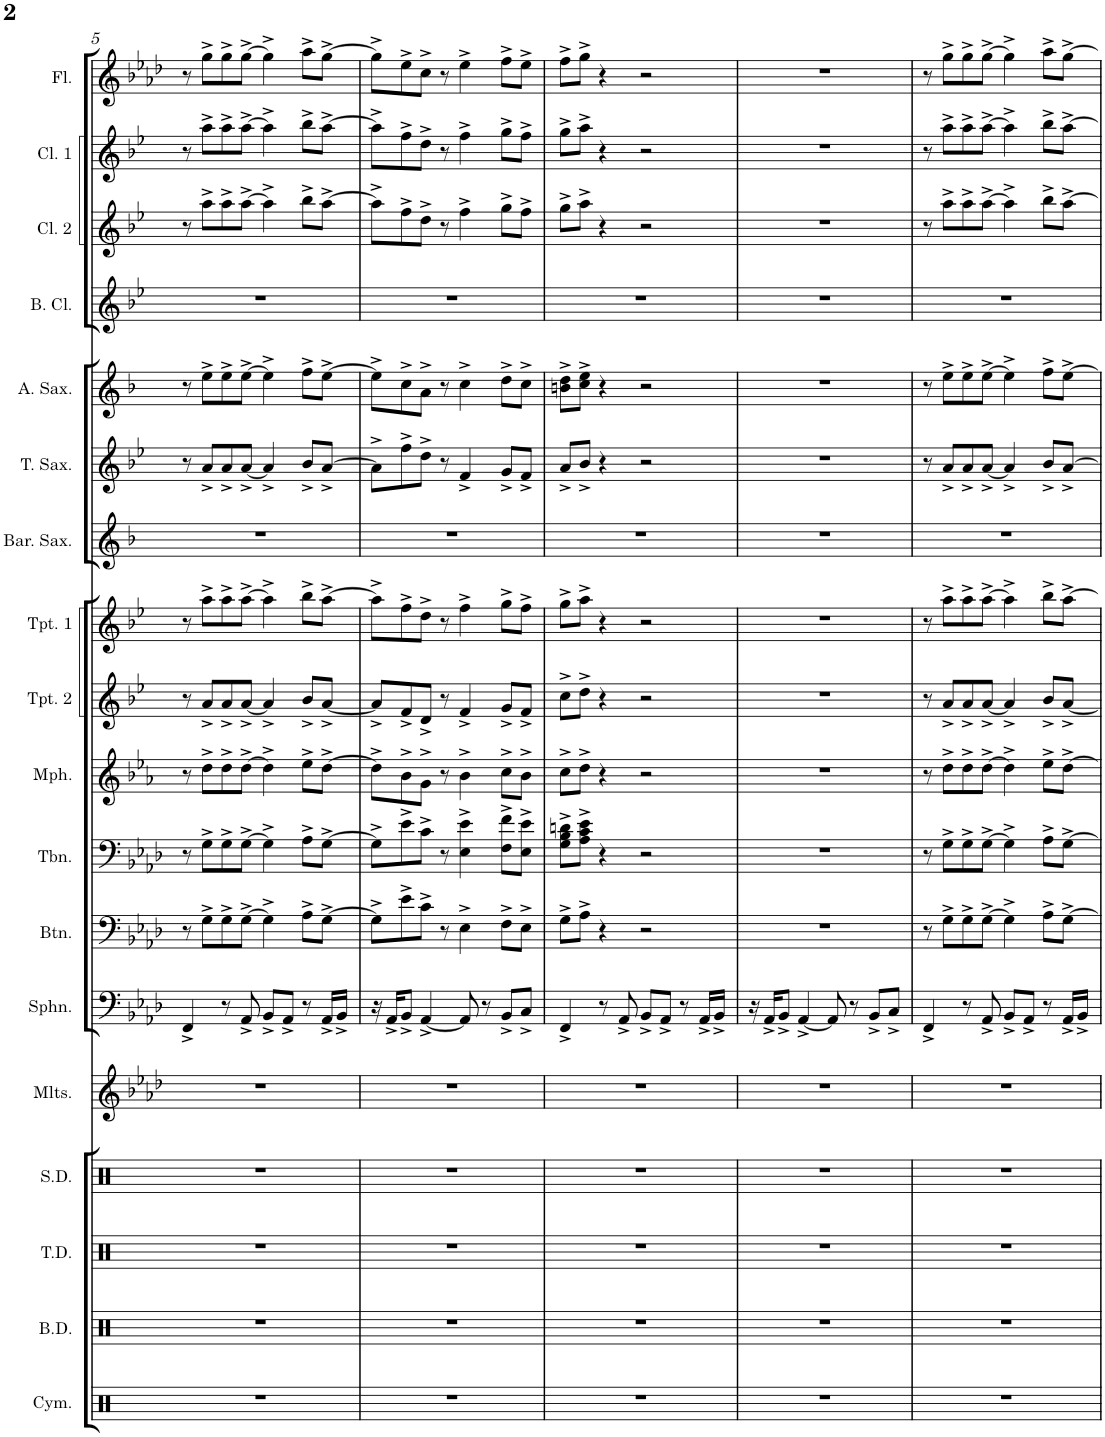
**kern	**kern	**kern	**kern	**kern	**kern	**kern	**kern	**kern	**kern	**kern	**kern	**kern	**kern	**kern	**kern	**kern	**kern
*part18	*part17	*part16	*part15	*part14	*part13	*part12	*part11	*part10	*part9	*part8	*part7	*part6	*part5	*part4	*part3	*part2	*part1
*staff18	*staff17	*staff16	*staff15	*staff14	*staff13	*staff12	*staff11	*staff10	*staff9	*staff8	*staff7	*staff6	*staff5	*staff4	*staff3	*staff2	*staff1
*I"Cymbals	*I"Bass Drums	*I"Tenor Drums	*I"Snare Drum	*I"Mallets	*I"Sousaphone	*I"Baritone	*I"Trombone	*I"Mellophone	*I"Trumpet 2	*I"Trumpet 1	*I"Baritone Sax	*I"Tenor Sax	*I"Alto Sax	*I"Bass Clarinet	*I"Clarinet 2	*I"Clarinet 1	*I"Flute
*I'Cym.	*I'B.D.	*I'T.D.	*I'S.D.	*I'Mlts.	*I'Sphn.	*I'Btn.	*I'Tbn.	*I'Mph.	*I'Tpt. 2	*I'Tpt. 1	*I'Bar. Sax.	*I'T. Sax.	*I'A. Sax.	*I'B. Cl.	*I'Cl. 2	*I'Cl. 1	*I'Fl.
!!LO:PB:g=z
*clefX	*clefX	*clefX	*clefX	*clefG2	*clefF4	*clefF4	*clefF4	*clefG2	*clefG2	*clefG2	*clefG2	*clefG2	*clefG2	*clefG2	*clefG2	*clefG2	*clefG2
*	*	*	*	*Trd-7c-12	*	*Trd4c7	*	*Trd4c7	*Trd1c2	*Trd1c2	*Trd12c21	*Trd8c14	*Trd5c9	*Trd8c14	*Trd1c2	*Trd1c2	*
*k[]	*k[]	*k[]	*k[]	*k[b-e-a-d-]	*k[b-e-a-d-]	*k[b-e-a-d-]	*k[b-e-a-d-]	*k[b-e-a-]	*k[b-e-]	*k[b-e-]	*k[b-]	*k[b-e-]	*k[b-]	*k[b-e-]	*k[b-e-]	*k[b-e-]	*k[b-e-a-d-]
*M4/4	*M4/4	*M4/4	*M4/4	*M4/4	*M4/4	*M4/4	*M4/4	*M4/4	*M4/4	*M4/4	*M4/4	*M4/4	*M4/4	*M4/4	*M4/4	*M4/4	*M4/4
=5	=5	=5	=5	=5	=5	=5	=5	=5	=5	=5	=5	=5	=5	=5	=5	=5	=5
1r	1r	1r	1r	1r	4FF^/	8r	8r	8r	8r	8r	1r	8r	8r	1r	8r	8r	8r
.	.	.	.	.	.	8G^\L	8G^\L	8dd^\L	8a^/L	8aa^\L	.	8a^/L	8ee^\L	.	8aa^\L	8aa^\L	8gg^\L
.	.	.	.	.	8r	8G^\	8G^\	8dd^\	8a^/	8aa^\	.	8a^/	8ee^\	.	8aa^\	8aa^\	8gg^\
.	.	.	.	.	8AA-^/	[8G^\J	[8G^\J	[8dd^\J	[8a^/J	[8aa^\J	.	[8a^/J	[8ee^\J	.	[8aa^\J	[8aa^\J	[8gg^\J
.	.	.	.	.	8BB-^/L	4G^\]	4G^\]	4dd^\]	4a^/]	4aa^\]	.	4a^/]	4ee^\]	.	4aa^\]	4aa^\]	4gg^\]
.	.	.	.	.	8AA-^/J	.	.	.	.	.	.	.	.	.	.	.	.
.	.	.	.	.	8r	8A-^\L	8A-^\L	8ee-^\L	8b-^/L	8bb-^\L	.	8b-^/L	8ff^\L	.	8bb-^\L	8bb-^\L	8aa-^\L
.	.	.	.	.	16AA-^/LL	[8G^\J	[8G^\J	[8dd^\J	[8a^/J	[8aa^\J	.	[8a^/J	[8ee^\J	.	[8aa^\J	[8aa^\J	[8gg^\J
.	.	.	.	.	16BB-^/JJ	.	.	.	.	.	.	.	.	.	.	.	.
=6	=6	=6	=6	=6	=6	=6	=6	=6	=6	=6	=6	=6	=6	=6	=6	=6	=6
1r	1r	1r	1r	1r	16r	8G^\L]	8G^\L]	8dd^\L]	8a^/L]	8aa^\L]	1r	8a^\L]	8ee^\L]	1r	8aa^\L]	8aa^\L]	8gg^\L]
.	.	.	.	.	16AA-^/KL	.	.	.	.	.	.	.	.	.	.	.	.
.	.	.	.	.	8BB-^/J	8e-^\	8e-^\	8b-^\	8f^/	8ff^\	.	8ff^\	8cc^\	.	8ff^\	8ff^\	8ee-^\
.	.	.	.	.	[4AA-^/	8c^\J	8c^\J	8g^\J	8d^/J	8dd^\J	.	8dd^\J	8a^\J	.	8dd^\J	8dd^\J	8cc^\J
.	.	.	.	.	.	8r	8r	8r	8r	8r	.	8r	8r	.	8r	8r	8r
.	.	.	.	.	8AA-/]	4E-^\	4E-\^ 4e-\^	4b-^\	4f^/	4ff^\	.	4f^/	4cc^\	.	4ff^\	4ff^\	4ee-^\
.	.	.	.	.	8r	.	.	.	.	.	.	.	.	.	.	.	.
.	.	.	.	.	8BB-^/L	8F^\L	8F\^ 8f\^L	8cc^\L	8g^/L	8gg^\L	.	8g^/L	8dd^\L	.	8gg^\L	8gg^\L	8ff^\L
.	.	.	.	.	8C^/J	8E-^\J	8E-\^ 8e-\^J	8b-^\J	8f^/J	8ff^\J	.	8f^/J	8cc^\J	.	8ff^\J	8ff^\J	8ee-^\J
=7	=7	=7	=7	=7	=7	=7	=7	=7	=7	=7	=7	=7	=7	=7	=7	=7	=7
1r	1r	1r	1r	1r	4FF^/	8G^\L	8G\^ 8B-\^ 8dn\^L	8cc^\L	8cc^\L	8gg^\L	1r	8a^/L	8bn\^ 8dd\^L	1r	8gg^\L	8gg^\L	8ff^\L
.	.	.	.	.	.	8A-^\J	8A-\^ 8c\^ 8e-\^J	8dd^\J	8dd^\J	8aa^\J	.	8b-^/J	8cc\^ 8ee\^J	.	8aa^\J	8aa^\J	8gg^\J
.	.	.	.	.	8r	4r	4r	4r	4r	4r	.	4r	4r	.	4r	4r	4r
.	.	.	.	.	8AA-^/	.	.	.	.	.	.	.	.	.	.	.	.
.	.	.	.	.	8BB-^/L	2r	2r	2r	2r	2r	.	2r	2r	.	2r	2r	2r
.	.	.	.	.	8AA-^/J	.	.	.	.	.	.	.	.	.	.	.	.
.	.	.	.	.	8r	.	.	.	.	.	.	.	.	.	.	.	.
.	.	.	.	.	16AA-^/LL	.	.	.	.	.	.	.	.	.	.	.	.
.	.	.	.	.	16BB-^/JJ	.	.	.	.	.	.	.	.	.	.	.	.
=8	=8	=8	=8	=8	=8	=8	=8	=8	=8	=8	=8	=8	=8	=8	=8	=8	=8
1r	1r	1r	1r	1r	16r	1r	1r	1r	1r	1r	1r	1r	1r	1r	1r	1r	1r
.	.	.	.	.	16AA-^/KL	.	.	.	.	.	.	.	.	.	.	.	.
.	.	.	.	.	8BB-^/J	.	.	.	.	.	.	.	.	.	.	.	.
.	.	.	.	.	[4AA-^/	.	.	.	.	.	.	.	.	.	.	.	.
.	.	.	.	.	8AA-/]	.	.	.	.	.	.	.	.	.	.	.	.
.	.	.	.	.	8r	.	.	.	.	.	.	.	.	.	.	.	.
.	.	.	.	.	8BB-^/L	.	.	.	.	.	.	.	.	.	.	.	.
.	.	.	.	.	8C^/J	.	.	.	.	.	.	.	.	.	.	.	.
=9	=9	=9	=9	=9	=9	=9	=9	=9	=9	=9	=9	=9	=9	=9	=9	=9	=9
1r	1r	1r	1r	1r	4FF^/	8r	8r	8r	8r	8r	1r	8r	8r	1r	8r	8r	8r
.	.	.	.	.	.	8G^\L	8G^\L	8dd^\L	8a^/L	8aa^\L	.	8a^/L	8ee^\L	.	8aa^\L	8aa^\L	8gg^\L
.	.	.	.	.	8r	8G^\	8G^\	8dd^\	8a^/	8aa^\	.	8a^/	8ee^\	.	8aa^\	8aa^\	8gg^\
.	.	.	.	.	8AA-^/	[8G^\J	[8G^\J	[8dd^\J	[8a^/J	[8aa^\J	.	[8a^/J	[8ee^\J	.	[8aa^\J	[8aa^\J	[8gg^\J
.	.	.	.	.	8BB-^/L	4G^\]	4G^\]	4dd^\]	4a^/]	4aa^\]	.	4a^/]	4ee^\]	.	4aa^\]	4aa^\]	4gg^\]
.	.	.	.	.	8AA-^/J	.	.	.	.	.	.	.	.	.	.	.	.
.	.	.	.	.	8r	8A-^\L	8A-^\L	8ee-^\L	8b-^/L	8bb-^\L	.	8b-^/L	8ff^\L	.	8bb-^\L	8bb-^\L	8aa-^\L
.	.	.	.	.	16AA-^/LL	[8G^\J	[8G^\J	[8dd^\J	[8a^/J	[8aa^\J	.	[8a^/J	[8ee^\J	.	[8aa^\J	[8aa^\J	[8gg^\J
.	.	.	.	.	16BB-^/JJ	.	.	.	.	.	.	.	.	.	.	.	.
=	=	=	=	=	=	=	=	=	=	=	=	=	=	=	=	=	=
*-	*-	*-	*-	*-	*-	*-	*-	*-	*-	*-	*-	*-	*-	*-	*-	*-	*-
